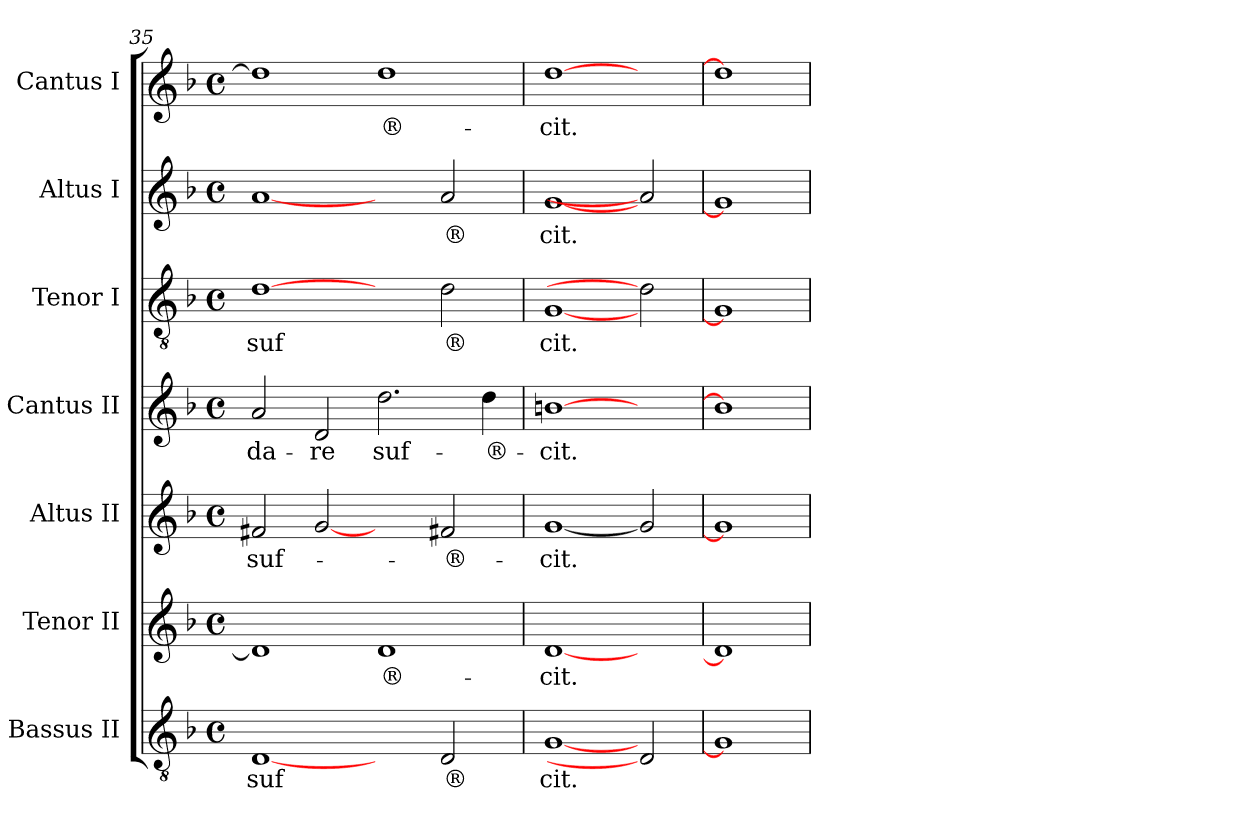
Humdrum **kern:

**kern	**text	**kern	**text	**kern	**text	**kern	**text	**kern	**text	**kern	**text	**kern	**text
*part7	*part7	*part6	*part6	*part5	*part5	*part4	*part4	*part3	*part3	*part2	*part2	*part1	*part1
*staff7	*staff7	*staff6	*staff6	*staff5	*staff5	*staff4	*staff4	*staff3	*staff3	*staff2	*staff2	*staff1	*staff1
*I"Bassus II	*	*I"Tenor II	*	*I"Altus II	*	*I"Cantus II	*	*I"Tenor I	*	*I"Altus I	*	*I"Cantus I	*
*clefGv2	*	*clefG2	*	*clefG2	*	*clefG2	*	*clefGv2	*	*clefG2	*	*clefG2	*
*k[b-]	*	*k[b-]	*	*k[b-]	*	*k[b-]	*	*k[b-]	*	*k[b-]	*	*k[b-]	*
*F:	*	*F:	*	*F:	*	*F:	*	*F:	*	*F:	*	*F:	*
*M4/4	*	*M4/4	*	*M4/4	*	*M4/4	*	*M4/4	*	*M4/4	*	*M4/4	*
*met(c)	*	*met(c)	*	*met(c)	*	*met(c)	*	*met(c)	*	*met(c)	*	*met(c)	*
=35	=35	=35	=35	=35	=35	=35	=35	=35	=35	=35	=35	=35	=35
!	!LO:LY:b:cj	!	!	!	!LO:LY:b	!	!LO:LY:b:cj	!	!LO:LY:b:cj	!	!	!	!
[1D	suf	1d]	.	2f#X/	suf-	2a/	-da-	[1d	suf	[1a	.	1dd]	.
!	!	!	!	!	!	!	!LO:LY:b:cj	!	!	!	!	!	!
.	.	.	.	[2g	.	2d/	-re	.	.	.	.	.	.
!	!	!	!LO:LY:b:cj	!	!	!	!LO:LY:b:cj	!	!	!	!	!	!LO:LY:b:cj
2ryy	.	1d	-®-	2ryy	.	2.dd\	suf-	2ryy	.	2ryy	.	1dd	-®-
!	!LO:LY:b:cj	!	!	!	!LO:LY:b:cj	!	!	!	!LO:LY:b:cj	!	!LO:LY:b:cj	!	!
2D/	®	.	.	2f#X/	-®-	.	.	2d\	®	2a/	®	.	.
!	!	!	!	!	!	!	!LO:LY:b:cj	!	!	!	!	!	!
.	.	.	.	.	.	4dd\	-®-	.	.	.	.	.	.
=36	=36	=36	=36	=36	=36	=36	=36	=36	=36	=36	=36	=36	=36
!	!LO:LY:b:cj	!	!LO:LY:b:cj	!	!LO:LY:b:cj	!	!LO:LY:b:cj	!	!LO:LY:b:cj	!	!LO:LY:b:cj	!	!LO:LY:b:cj
[1G	cit.	[1d	-cit.	[1g	-cit.	[1bn	-cit.	[1G	cit.	[1g	cit.	[1dd	-cit.
2D]	.	2ryy	.	2g]	.	2ryy	.	2d]	.	2a]	.	2ryy	.
=37	=37	=37	=37	=37	=37	=37	=37	=37	=37	=37	=37	=37	=37
1G]	.	1d]	.	1g]	.	1b]	.	1G]	.	1g]	.	1dd]	.
=	=	=	=	=	=	=	=	=	=	=	=	=	=
*-	*-	*-	*-	*-	*-	*-	*-	*-	*-	*-	*-	*-	*-
